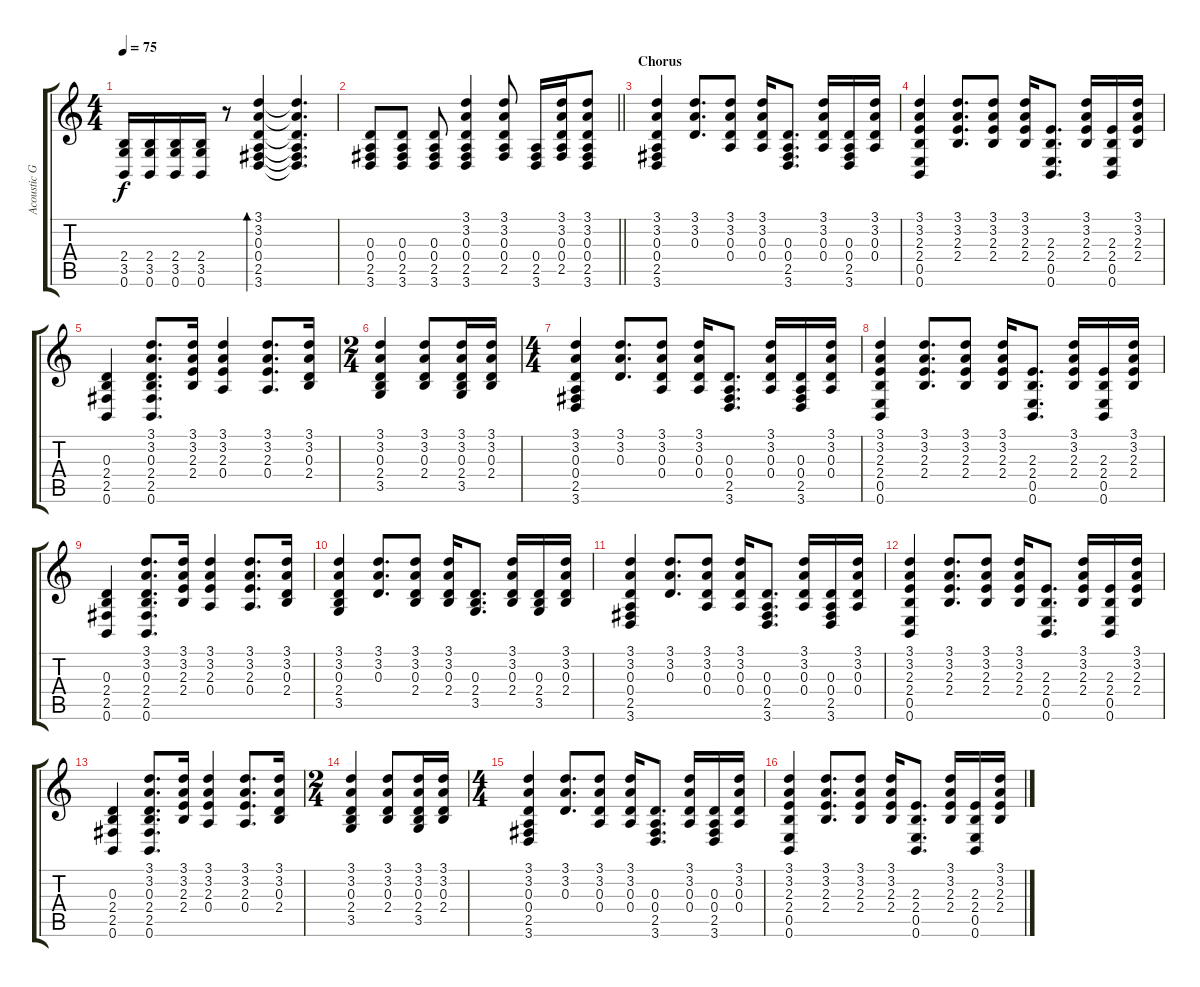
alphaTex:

\track ("Acoustic Guitar" "Acoustic G") {instrument acousticguitarsteel}
\staff {score tabs}
\tuning (B3 Gb3 D3 A2 E2 B1) {hide}
\ts (4 4)
\tempo 75
\clef g2
\ks c
(2.4 3.5 0.6).16{dy f} (2.4 3.5 0.6).16 (2.4 3.5 0.6).16 (2.4 3.5 0.6).16 r.8 (3.1 3.2 0.3 0.4 2.5 3.6).4{bd 120} (3.1{t} 3.2{t} 0.3{t} 0.4{t} 2.5{t} 3.6{t}).4{d} |
\barLineRight lightlight
(0.3 0.4 2.5 3.6).8 (0.3 0.4 2.5 3.6).8 (0.3 0.4 2.5 3.6).8 (3.1 3.2 0.3 0.4 2.5 3.6).4 (3.1 3.2 0.3 0.4 2.5).8 (0.4 2.5 3.6).16 (3.1 3.2 0.3 0.4 2.5).16 (3.1 3.2 0.3 0.4 2.5 3.6).8 |
\section ("" "Chorus")
(3.1 3.2 0.3 0.4 2.5 3.6).4 (3.1 3.2 0.3).8{d} (3.1 3.2 0.3 0.4).8 (3.1 3.2 0.3 0.4).16 (0.3 0.4 2.5 3.6).8{d} (3.1 3.2 0.3 0.4).16 (0.3 0.4 2.5 3.6).16 (3.1 3.2 0.3 0.4).16 |
(3.1 3.2 2.3 2.4 0.5 0.6).4 (3.1 3.2 2.3 2.4).8{d} (3.1 3.2 2.3 2.4).8 (3.1 3.2 2.3 2.4).16 (2.3 2.4 0.5 0.6).8{d} (3.1 3.2 2.3 2.4).16 (2.3 2.4 0.5 0.6).16 (3.1 3.2 2.3 2.4).16 |
(0.3 2.4 2.5 0.6).4 (3.1 3.2 0.3 2.4 2.5 0.6).8{d} (3.1 3.2 2.3 2.4).16 (3.1 3.2 2.3 0.4).4 (3.1 3.2 2.3 0.4).8{d} (3.1 3.2 0.3 2.4).16 |
\ts (2 4)
(3.1 3.2 0.3 2.4 3.5).4 (3.1 3.2 0.3 2.4).8 (3.1 3.2 0.3 2.4 3.5).16 (3.1 3.2 0.3 2.4).16 |
\ts (4 4)
(3.1 3.2 0.3 0.4 2.5 3.6).4 (3.1 3.2 0.3).8{d} (3.1 3.2 0.3 0.4).8 (3.1 3.2 0.3 0.4).16 (0.3 0.4 2.5 3.6).8{d} (3.1 3.2 0.3 0.4).16 (0.3 0.4 2.5 3.6).16 (3.1 3.2 0.3 0.4).16 |
(3.1 3.2 2.3 2.4 0.5 0.6).4 (3.1 3.2 2.3 2.4).8{d} (3.1 3.2 2.3 2.4).8 (3.1 3.2 2.3 2.4).16 (2.3 2.4 0.5 0.6).8{d} (3.1 3.2 2.3 2.4).16 (2.3 2.4 0.5 0.6).16 (3.1 3.2 2.3 2.4).16 |
(0.3 2.4 2.5 0.6).4 (3.1 3.2 0.3 2.4 2.5 0.6).8{d} (3.1 3.2 2.3 2.4).16 (3.1 3.2 2.3 0.4).4 (3.1 3.2 2.3 0.4).8{d} (3.1 3.2 0.3 2.4).16 |
(3.1 3.2 0.3 2.4 3.5).4 (3.1 3.2 0.3).8{d} (3.1 3.2 0.3 2.4).8 (3.1 3.2 0.3 2.4).16 (0.3 2.4 3.5).8{d} (3.1 3.2 0.3 2.4).16 (0.3 2.4 3.5).16 (3.1 3.2 0.3 2.4).16 |
(3.1 3.2 0.3 0.4 2.5 3.6).4 (3.1 3.2 0.3).8{d} (3.1 3.2 0.3 0.4).8 (3.1 3.2 0.3 0.4).16 (0.3 0.4 2.5 3.6).8{d} (3.1 3.2 0.3 0.4).16 (0.3 0.4 2.5 3.6).16 (3.1 3.2 0.3 0.4).16 |
(3.1 3.2 2.3 2.4 0.5 0.6).4 (3.1 3.2 2.3 2.4).8{d} (3.1 3.2 2.3 2.4).8 (3.1 3.2 2.3 2.4).16 (2.3 2.4 0.5 0.6).8{d} (3.1 3.2 2.3 2.4).16 (2.3 2.4 0.5 0.6).16 (3.1 3.2 2.3 2.4).16 |
(0.3 2.4 2.5 0.6).4 (3.1 3.2 0.3 2.4 2.5 0.6).8{d} (3.1 3.2 2.3 2.4).16 (3.1 3.2 2.3 0.4).4 (3.1 3.2 2.3 0.4).8{d} (3.1 3.2 0.3 2.4).16 |
\ts (2 4)
(3.1 3.2 0.3 2.4 3.5).4 (3.1 3.2 0.3 2.4).8 (3.1 3.2 0.3 2.4 3.5).16 (3.1 3.2 0.3 2.4).16 |
\ts (4 4)
(3.1 3.2 0.3 0.4 2.5 3.6).4 (3.1 3.2 0.3).8{d} (3.1 3.2 0.3 0.4).8 (3.1 3.2 0.3 0.4).16 (0.3 0.4 2.5 3.6).8{d} (3.1 3.2 0.3 0.4).16 (0.3 0.4 2.5 3.6).16 (3.1 3.2 0.3 0.4).16 |
(3.1 3.2 2.3 2.4 0.5 0.6).4 (3.1 3.2 2.3 2.4).8{d} (3.1 3.2 2.3 2.4).8 (3.1 3.2 2.3 2.4).16 (2.3 2.4 0.5 0.6).8{d} (3.1 3.2 2.3 2.4).16 (2.3 2.4 0.5 0.6).16 (3.1 3.2 2.3 2.4).16
